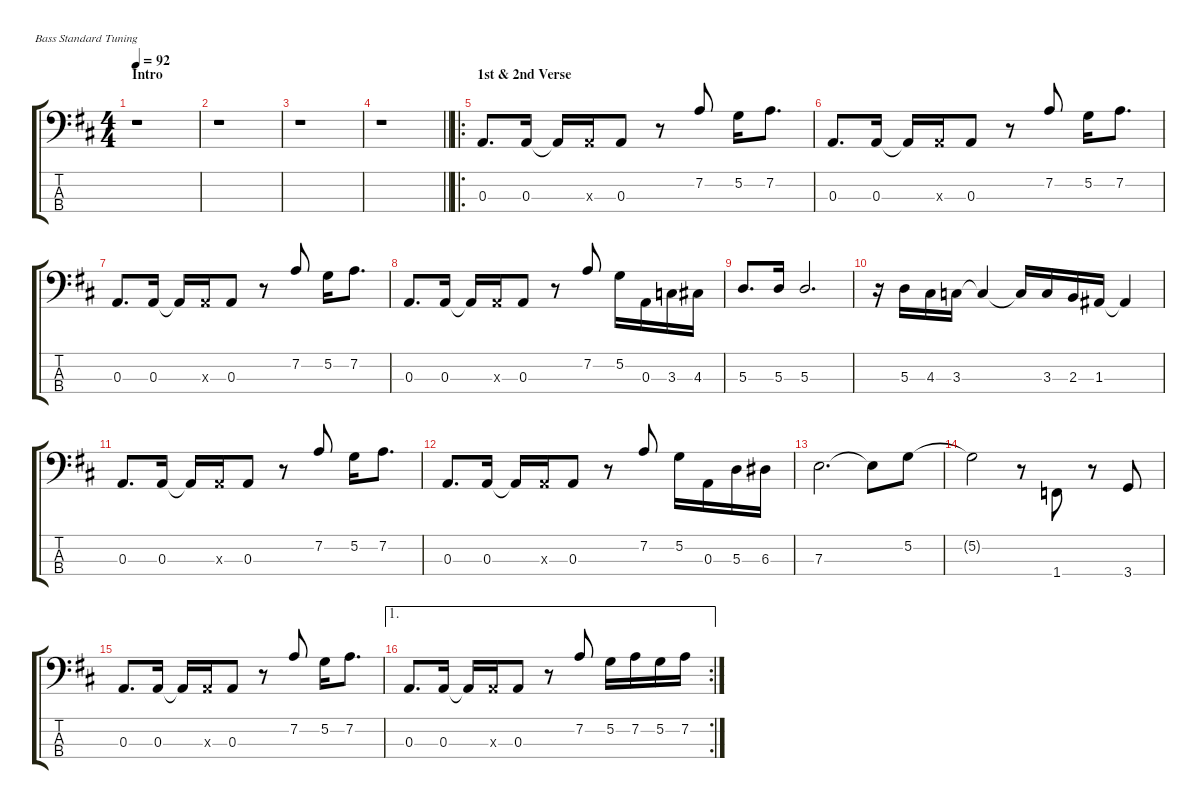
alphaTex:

\defaultSystemsLayout 4
\hideDynamics
\bracketExtendMode groupsimilarinstruments
\singleTrackTrackNamePolicy hidden
\multiTrackTrackNamePolicy hidden
\otherSystemsTrackNameOrientation horizontal
\track ("Bass" "el.bs.") {instrument electricbasspick}
\staff {score tabs}
\tuning (G2 D2 A1 E1)
\ts (4 4)
\beaming (8 2 2 2 2)
\section ("" "Intro")
\tempo 92
\clef f4
\ks d
r.1{dy f instrument electricbasspick beam Down} |
r.1{beam Down} |
r.1{beam Down} |
\barLineRight lightlight
r.1{beam Down} |
\ro
\section ("" "1st & 2nd Verse")
0.3{acc forcenatural}.8{d beam Up} 0.3{acc forcenatural}.16{beam Up} 0.3{t acc forcenatural}.16{beam Up} 0.3{x acc forcenatural}.16{beam Up} 0.3{acc forcenatural}.8{beam Up} r.8{beam Up} 7.2{acc forcenatural}.8{beam Down} 5.2{acc forcenatural}.16{beam Down} 7.2{acc forcenatural}.8{d beam Down} |
0.3{acc forcenatural}.8{d beam Up} 0.3{acc forcenatural}.16{beam Up} 0.3{t acc forcenatural}.16{beam Up} 0.3{x acc forcenatural}.16{beam Up} 0.3{acc forcenatural}.8{beam Up} r.8{beam Up} 7.2{acc forcenatural}.8{beam Down} 5.2{acc forcenatural}.16{beam Down} 7.2{acc forcenatural}.8{d beam Down} |
0.3{acc forcenatural}.8{d beam Up} 0.3{acc forcenatural}.16{beam Up} 0.3{t acc forcenatural}.16{beam Up} 0.3{x acc forcenatural}.16{beam Up} 0.3{acc forcenatural}.8{beam Up} r.8{beam Up} 7.2{acc forcenatural}.8{beam Down} 5.2{acc forcenatural}.16{beam Down} 7.2{acc forcenatural}.8{d beam Down} |
0.3{acc forcenatural}.8{d beam Up} 0.3{acc forcenatural}.16{beam Up} 0.3{t acc forcenatural}.16{beam Up} 0.3{x acc forcenatural}.16{beam Up} 0.3{acc forcenatural}.8{beam Up} r.8{beam Up} 7.2{acc forcenatural}.8{beam Down} 5.2{acc forcenatural}.16{beam Down} 0.3{acc forcenatural}.16{beam Down} 3.3{acc forcenatural}.16{beam Down} 4.3{acc #}.16{beam Down} |
5.3{acc forcenatural}.8{d beam Up} 5.3{acc forcenatural}.16{beam Up} 5.3{acc forcenatural}.2{d beam Up} |
r.16{beam Down} 5.3{acc forcenatural}.16{beam Up} 4.3{acc #}.16{beam Up} 3.3{acc forcenatural}.16{beam Up} 3.3{t acc forcenatural}.4{beam Up} 3.3{t acc forcenatural}.16{beam Up} 3.3{acc forcenatural}.16{beam Up} 2.3{acc forcenatural}.16{beam Up} 1.3{acc #}.16{beam Up} 1.3{t acc #}.4{beam Up} |
0.3{acc forcenatural}.8{d beam Up} 0.3{acc forcenatural}.16{beam Up} 0.3{t acc forcenatural}.16{beam Up} 0.3{x acc forcenatural}.16{beam Up} 0.3{acc forcenatural}.8{beam Up} r.8{beam Up} 7.2{acc forcenatural}.8{beam Down} 5.2{acc forcenatural}.16{beam Down} 7.2{acc forcenatural}.8{d beam Down} |
0.3{acc forcenatural}.8{d beam Up} 0.3{acc forcenatural}.16{beam Up} 0.3{t acc forcenatural}.16{beam Up} 0.3{x acc forcenatural}.16{beam Up} 0.3{acc forcenatural}.8{beam Up} r.8{beam Up} 7.2{acc forcenatural}.8{beam Down} 5.2{acc forcenatural}.16{beam Down} 0.3{acc forcenatural}.16{beam Down} 5.3{acc forcenatural}.16{beam Down} 6.3{acc #}.16{beam Down} |
7.3{acc forcenatural}.2{d beam Down} 7.3{t acc forcenatural}.8{beam Down} 5.2{acc forcenatural}.8{beam Down} |
5.2{t acc forcenatural}.2{beam Down} r.8{beam Down} 1.4{acc forcenatural}.8{beam Up} r.8{beam Up} 3.4{acc forcenatural}.8{beam Up} |
0.3{acc forcenatural}.8{d beam Up} 0.3{acc forcenatural}.16{beam Up} 0.3{t acc forcenatural}.16{beam Up} 0.3{x acc forcenatural}.16{beam Up} 0.3{acc forcenatural}.8{beam Up} r.8{beam Up} 7.2{acc forcenatural}.8{beam Down} 5.2{acc forcenatural}.16{beam Down} 7.2{acc forcenatural}.8{d beam Down} |
\ae 1
\rc 2
0.3{acc forcenatural}.8{d beam Up} 0.3{acc forcenatural}.16{beam Up} 0.3{t acc forcenatural}.16{beam Up} 0.3{x acc forcenatural}.16{beam Up} 0.3{acc forcenatural}.8{beam Up} r.8{beam Up} 7.2{acc forcenatural}.8{beam Down} 5.2{acc forcenatural}.16{beam Down} 7.2{acc forcenatural}.16{beam Down} 5.2{acc forcenatural}.16{beam Down} 7.2{acc forcenatural}.16{beam Down}
